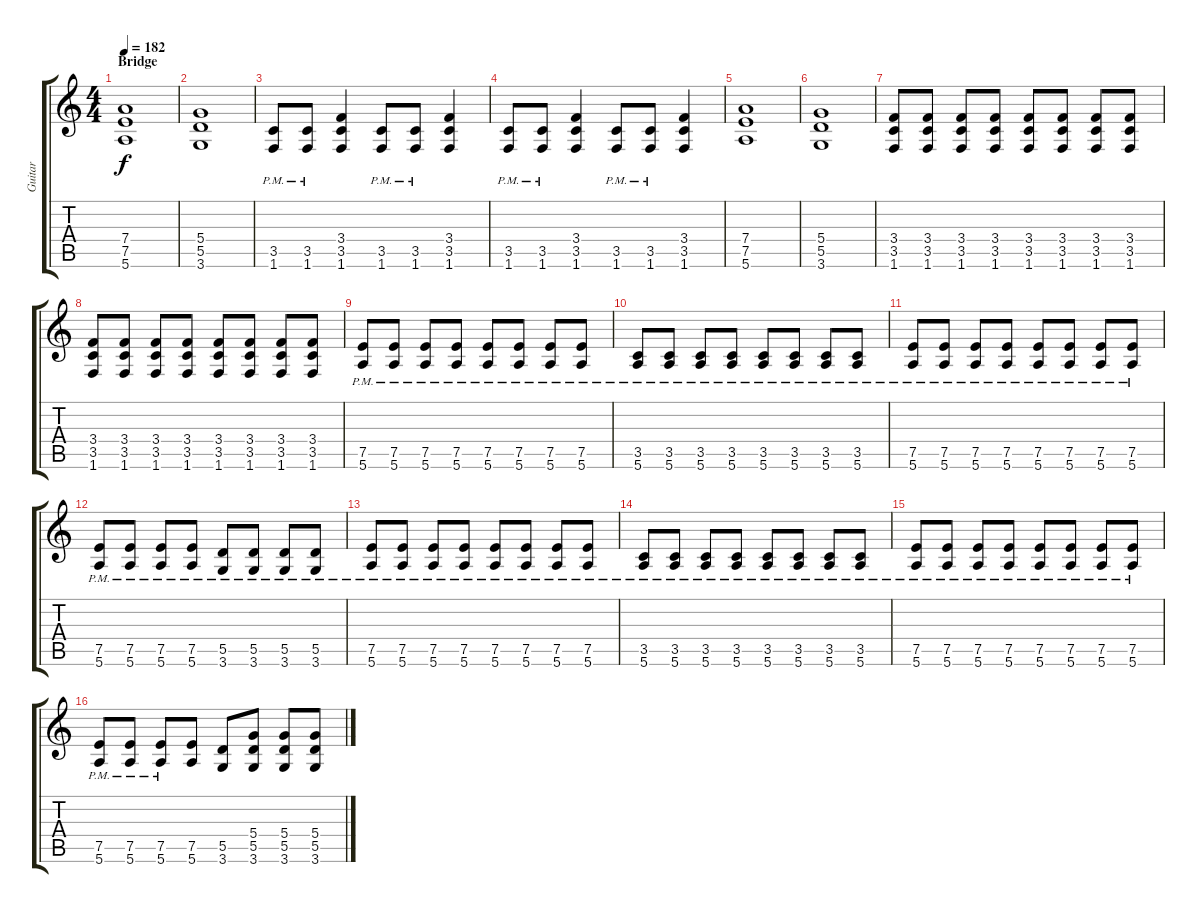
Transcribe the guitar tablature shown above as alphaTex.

\track ("Guitar" "Guitar") {instrument distortionguitar}
\staff {score tabs}
\tuning (E4 B3 G3 D3 A2 E2) {hide}
\ts (4 4)
\section ("" "Bridge")
\tempo 182
\clef g2
\ks c
(7.4 7.5 5.6).1{dy f volume 12} |
(5.4 5.5 3.6).1 |
(3.5{pm} 1.6{pm}).8 (3.5{pm} 1.6{pm}).8 (3.4 3.5 1.6).4 (3.5{pm} 1.6{pm}).8 (3.5{pm} 1.6{pm}).8 (3.4 3.5 1.6).4 |
(3.5{pm} 1.6{pm}).8 (3.5{pm} 1.6{pm}).8 (3.4 3.5 1.6).4 (3.5{pm} 1.6{pm}).8 (3.5{pm} 1.6{pm}).8 (3.4 3.5 1.6).4 |
(7.4 7.5 5.6).1 |
(5.4 5.5 3.6).1 |
(3.4 3.5 1.6).8 (3.4 3.5 1.6).8 (3.4 3.5 1.6).8 (3.4 3.5 1.6).8 (3.4 3.5 1.6).8 (3.4 3.5 1.6).8 (3.4 3.5 1.6).8 (3.4 3.5 1.6).8 |
(3.4 3.5 1.6).8 (3.4 3.5 1.6).8 (3.4 3.5 1.6).8 (3.4 3.5 1.6).8 (3.4 3.5 1.6).8 (3.4 3.5 1.6).8 (3.4 3.5 1.6).8 (3.4 3.5 1.6).8 |
(7.5{pm} 5.6{pm}).8 (7.5{pm} 5.6{pm}).8 (7.5{pm} 5.6{pm}).8 (7.5{pm} 5.6{pm}).8 (7.5{pm} 5.6{pm}).8 (7.5{pm} 5.6{pm}).8 (7.5{pm} 5.6{pm}).8 (7.5{pm} 5.6{pm}).8 |
(3.5{pm} 5.6{pm}).8 (3.5{pm} 5.6{pm}).8 (3.5{pm} 5.6{pm}).8 (3.5{pm} 5.6{pm}).8 (3.5{pm} 5.6{pm}).8 (3.5{pm} 5.6{pm}).8 (3.5{pm} 5.6{pm}).8 (3.5{pm} 5.6{pm}).8 |
(7.5{pm} 5.6{pm}).8 (7.5{pm} 5.6{pm}).8 (7.5{pm} 5.6{pm}).8 (7.5{pm} 5.6{pm}).8 (7.5{pm} 5.6{pm}).8 (7.5{pm} 5.6{pm}).8 (7.5{pm} 5.6{pm}).8 (7.5{pm} 5.6{pm}).8 |
(7.5{pm} 5.6{pm}).8 (7.5{pm} 5.6{pm}).8 (7.5{pm} 5.6{pm}).8 (7.5{pm} 5.6{pm}).8 (5.5{pm} 3.6{pm}).8 (5.5{pm} 3.6{pm}).8 (5.5{pm} 3.6{pm}).8 (5.5 3.6{pm}).8 |
(7.5{pm} 5.6{pm}).8 (7.5{pm} 5.6{pm}).8 (7.5{pm} 5.6{pm}).8 (7.5{pm} 5.6{pm}).8 (7.5{pm} 5.6{pm}).8 (7.5{pm} 5.6{pm}).8 (7.5{pm} 5.6{pm}).8 (7.5{pm} 5.6{pm}).8 |
(3.5{pm} 5.6{pm}).8 (3.5{pm} 5.6{pm}).8 (3.5{pm} 5.6{pm}).8 (3.5{pm} 5.6{pm}).8 (3.5{pm} 5.6{pm}).8 (3.5{pm} 5.6{pm}).8 (3.5{pm} 5.6{pm}).8 (3.5{pm} 5.6{pm}).8 |
(7.5{pm} 5.6{pm}).8 (7.5{pm} 5.6{pm}).8 (7.5{pm} 5.6{pm}).8 (7.5{pm} 5.6{pm}).8 (7.5{pm} 5.6{pm}).8 (7.5{pm} 5.6{pm}).8 (7.5{pm} 5.6{pm}).8 (7.5{pm} 5.6{pm}).8 |
(7.5{pm} 5.6{pm}).8 (7.5{pm} 5.6{pm}).8 (7.5{pm} 5.6{pm}).8 (7.5 5.6).8 (5.5 3.6).8 (5.4 5.5 3.6).8 (5.4 5.5 3.6).8 (5.4 5.5 3.6).8
